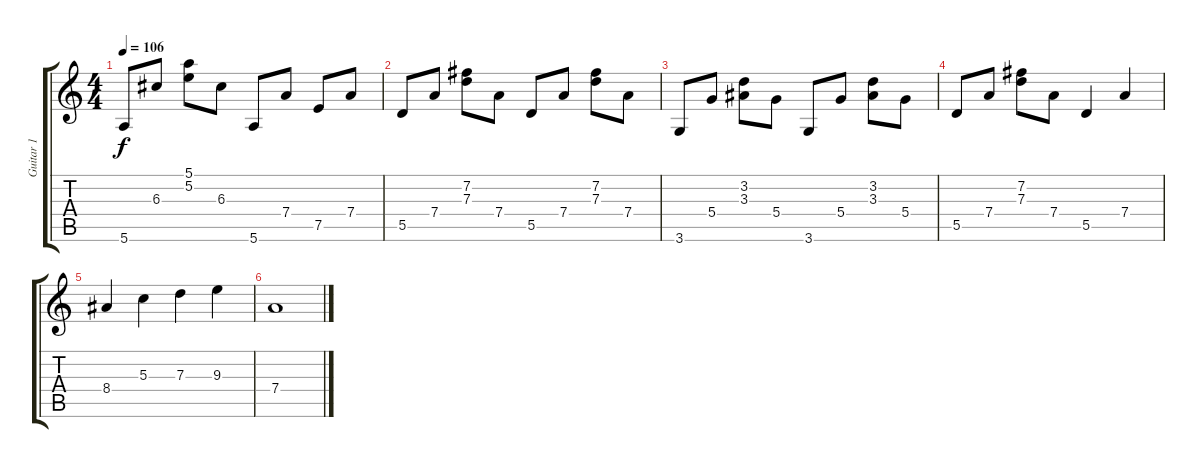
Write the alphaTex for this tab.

\track ("Guitar 1" "Guitar 1") {instrument electricguitarclean}
\staff {score tabs}
\tuning (E4 B3 G3 D3 A2 E2) {hide}
\ts (4 4)
\tempo 106
\clef g2
\ks c
5.6.8{dy f} 6.3.8 (5.1 5.2).8 6.3.8 5.6.8 7.4.8 7.5.8 7.4.8 |
5.5.8 7.4.8 (7.2 7.3).8 7.4.8 5.5.8 7.4.8 (7.2 7.3).8 7.4.8 |
3.6.8 5.4.8 (3.2 3.3).8 5.4.8 3.6.8 5.4.8 (3.2 3.3).8 5.4.8 |
5.5.8 7.4.8 (7.2 7.3).8 7.4.8 5.5.4 7.4.4 |
8.4.4 5.3.4 7.3.4 9.3.4 |
7.4.1
